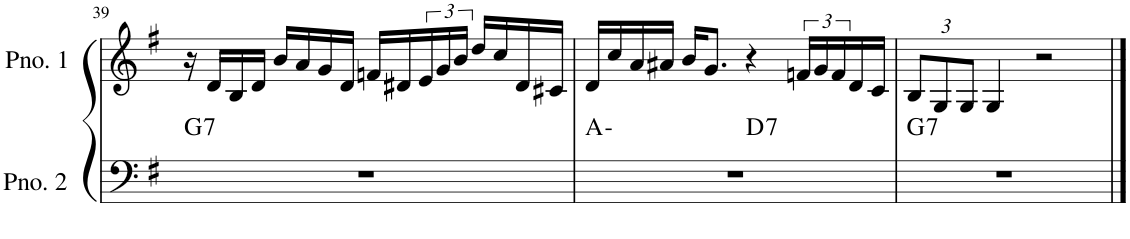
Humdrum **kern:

**kern	**harte	**kern
*part2	*part2	*part1
*staff2	*	*staff1
*I"ピアノ 2	*	*I"ピアノ 1
!!LO:PB:g=z
*clefF4	*	*clefG2
*k[f#]	*	*k[f#]
*M4/4	*	*M4/4
=39	=39	=39
!	!LO:H:kt=7	!
1r	G:7	16r
.	.	16d/LL
.	.	16B/
.	.	16d/JJ
.	.	16b/LL
.	.	16a/
.	.	16g/
.	.	16d/JJ
.	.	16fn/LL
.	.	16d#X/
.	.	24e/
.	.	24g/
.	.	24b/JJ
.	.	16dd/LL
.	.	16cc/
.	.	16d#/
.	.	16c#X/JJ
=40	=40	=40
*^	*	*
1r	2ryy	A:min	16d/LL
.	.	.	16cc/
.	.	.	16a/
.	.	.	16a#X/JJ
.	.	.	16b/KL
.	.	.	8.g/J
!	!	!LO:H:kt=7	!
.	2ryy	D:7	4r
.	.	.	24fn/LL
.	.	.	24g/
.	.	.	24f/
.	.	.	16d/
.	.	.	16c/JJ
*v	*v	*	*
=41	=41	=41
*	*	*Xbrackettup
*^	*	*
!	!	!LO:H:kt=7	!
*v	*v	*	*
1r	G:7	12B/L
.	.	12G/
.	.	12G/J
.	.	4G/
.	.	2r
==	==	==
*-	*-	*-
